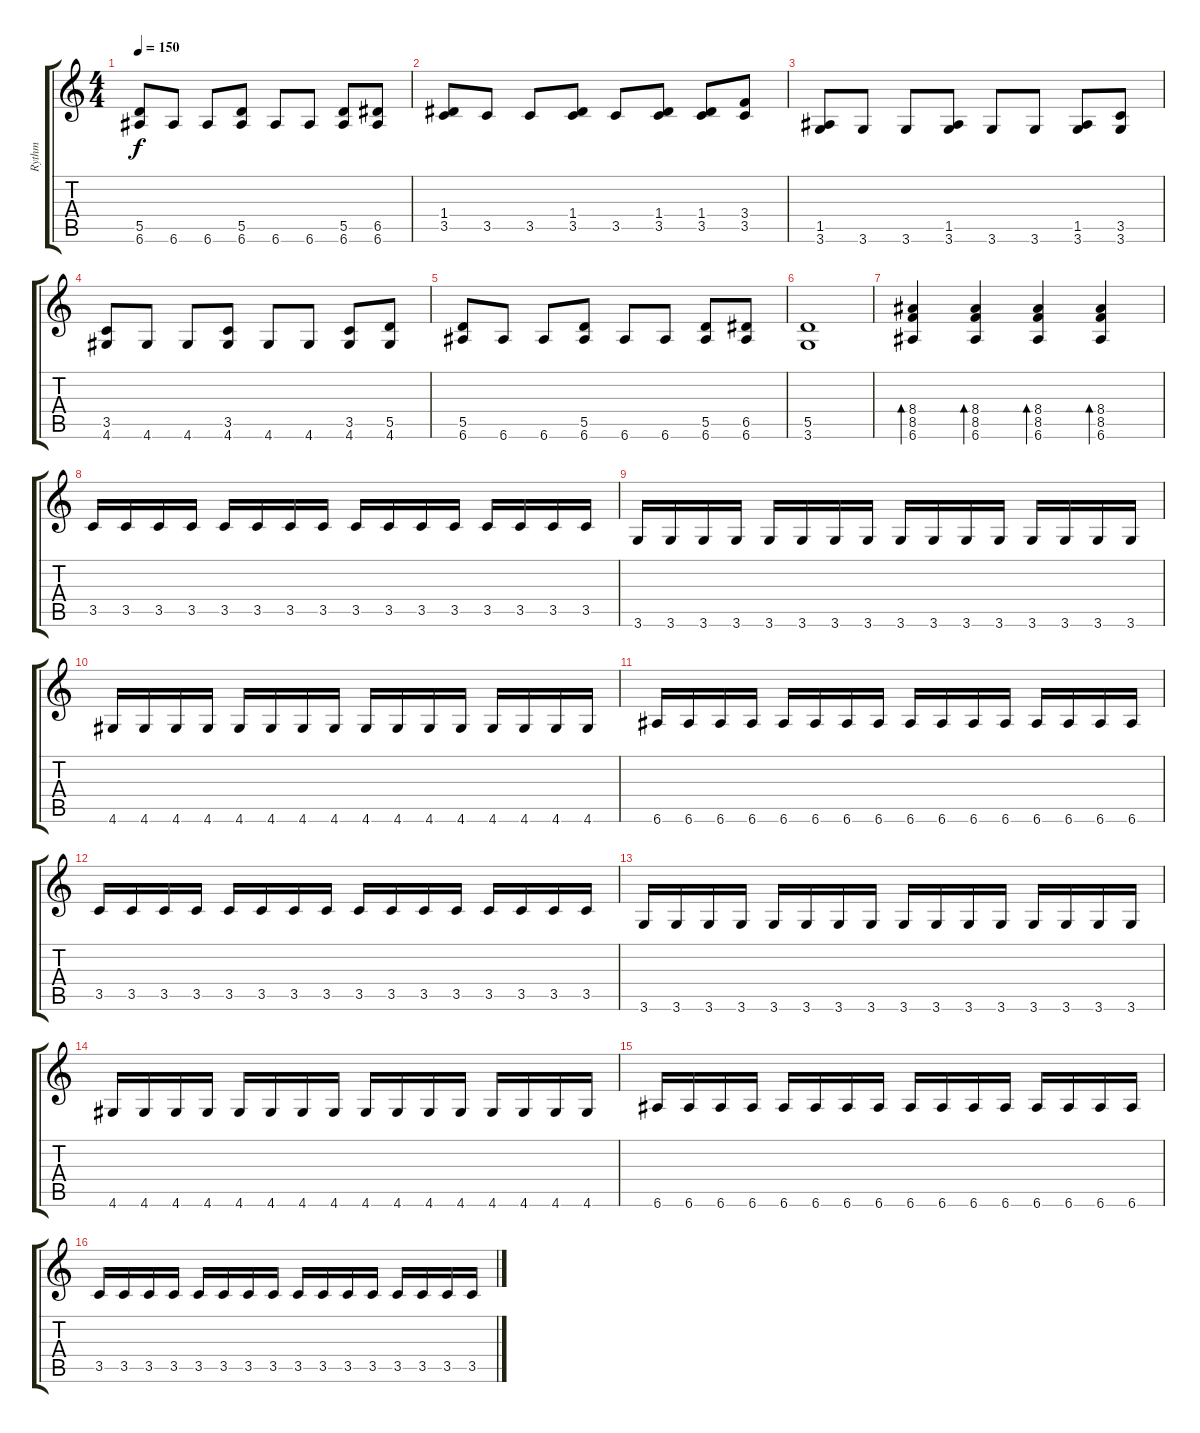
\track ("Rythm" "Rythm") {instrument distortionguitar}
\staff {score tabs}
\tuning (E4 B3 G3 D3 A2 E2) {hide}
\ts (4 4)
\tempo 150
\clef g2
\ks c
(5.5 6.6).8{dy f} 6.6.8 6.6.8 (5.5 6.6).8 6.6.8 6.6.8 (5.5 6.6).8 (6.5 6.6).8 |
(1.4 3.5).8 3.5.8 3.5.8 (1.4 3.5).8 3.5.8 (1.4 3.5).8 (1.4 3.5).8 (3.4 3.5).8 |
(1.5 3.6).8 3.6.8 3.6.8 (1.5 3.6).8 3.6.8 3.6.8 (1.5 3.6).8 (3.5 3.6).8 |
(3.5 4.6).8 4.6.8 4.6.8 (3.5 4.6).8 4.6.8 4.6.8 (3.5 4.6).8 (5.5 4.6).8 |
(5.5 6.6).8 6.6.8 6.6.8 (5.5 6.6).8 6.6.8 6.6.8 (5.5 6.6).8 (6.5 6.6).8 |
(5.5 3.6).1 |
(8.4 8.5 6.6).4{bd 30} (8.4 8.5 6.6).4{bd 30} (8.4 8.5 6.6).4{bd 30} (8.4 8.5 6.6).4{bd 30} |
3.5.16 3.5.16 3.5.16 3.5.16 3.5.16 3.5.16 3.5.16 3.5.16 3.5.16 3.5.16 3.5.16 3.5.16 3.5.16 3.5.16 3.5.16 3.5.16 |
3.6.16 3.6.16 3.6.16 3.6.16 3.6.16 3.6.16 3.6.16 3.6.16 3.6.16 3.6.16 3.6.16 3.6.16 3.6.16 3.6.16 3.6.16 3.6.16 |
4.6.16 4.6.16 4.6.16 4.6.16 4.6.16 4.6.16 4.6.16 4.6.16 4.6.16 4.6.16 4.6.16 4.6.16 4.6.16 4.6.16 4.6.16 4.6.16 |
6.6.16 6.6.16 6.6.16 6.6.16 6.6.16 6.6.16 6.6.16 6.6.16 6.6.16 6.6.16 6.6.16 6.6.16 6.6.16 6.6.16 6.6.16 6.6.16 |
3.5.16 3.5.16 3.5.16 3.5.16 3.5.16 3.5.16 3.5.16 3.5.16 3.5.16 3.5.16 3.5.16 3.5.16 3.5.16 3.5.16 3.5.16 3.5.16 |
3.6.16 3.6.16 3.6.16 3.6.16 3.6.16 3.6.16 3.6.16 3.6.16 3.6.16 3.6.16 3.6.16 3.6.16 3.6.16 3.6.16 3.6.16 3.6.16 |
4.6.16 4.6.16 4.6.16 4.6.16 4.6.16 4.6.16 4.6.16 4.6.16 4.6.16 4.6.16 4.6.16 4.6.16 4.6.16 4.6.16 4.6.16 4.6.16 |
6.6.16 6.6.16 6.6.16 6.6.16 6.6.16 6.6.16 6.6.16 6.6.16 6.6.16 6.6.16 6.6.16 6.6.16 6.6.16 6.6.16 6.6.16 6.6.16 |
3.5.16 3.5.16 3.5.16 3.5.16 3.5.16 3.5.16 3.5.16 3.5.16 3.5.16 3.5.16 3.5.16 3.5.16 3.5.16 3.5.16 3.5.16 3.5.16
